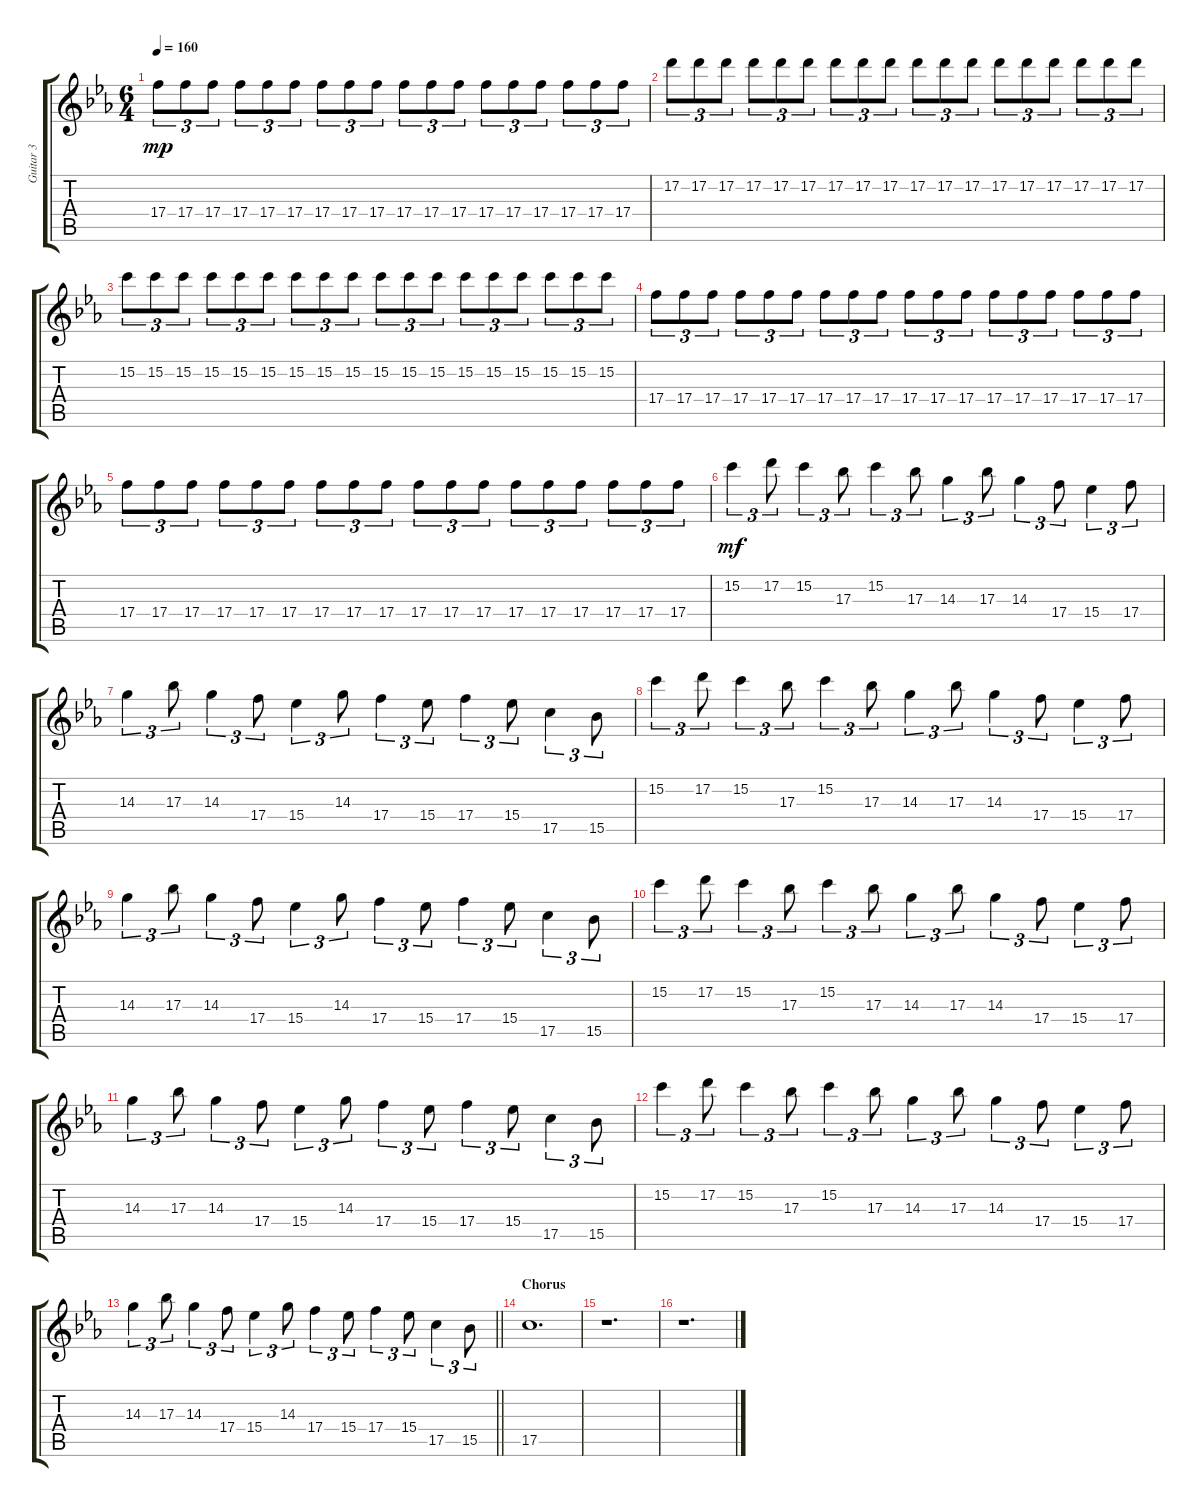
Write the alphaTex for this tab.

\track ("Guitar 3" "Guitar 3") {instrument acousticguitarsteel}
\staff {score tabs}
\tuning (D4 A3 F3 C3 G2 D2) {hide}
\ts (6 4)
\tempo 160
\clef g2
\ks cminor
17.4.8{tu (3 2) dy mp} 17.4.8{tu (3 2)} 17.4.8{tu (3 2) beam split} 17.4.8{tu (3 2)} 17.4.8{tu (3 2)} 17.4.8{tu (3 2) beam split} 17.4.8{tu (3 2)} 17.4.8{tu (3 2)} 17.4.8{tu (3 2)} 17.4.8{tu (3 2)} 17.4.8{tu (3 2)} 17.4.8{tu (3 2) beam split} 17.4.8{tu (3 2)} 17.4.8{tu (3 2)} 17.4.8{tu (3 2) beam split} 17.4.8{tu (3 2)} 17.4.8{tu (3 2)} 17.4.8{tu (3 2)} |
17.2.8{tu (3 2)} 17.2.8{tu (3 2)} 17.2.8{tu (3 2) beam split} 17.2.8{tu (3 2)} 17.2.8{tu (3 2)} 17.2.8{tu (3 2) beam split} 17.2.8{tu (3 2)} 17.2.8{tu (3 2)} 17.2.8{tu (3 2)} 17.2.8{tu (3 2)} 17.2.8{tu (3 2)} 17.2.8{tu (3 2) beam split} 17.2.8{tu (3 2)} 17.2.8{tu (3 2)} 17.2.8{tu (3 2) beam split} 17.2.8{tu (3 2)} 17.2.8{tu (3 2)} 17.2.8{tu (3 2)} |
15.2.8{tu (3 2)} 15.2.8{tu (3 2)} 15.2.8{tu (3 2) beam split} 15.2.8{tu (3 2) beam merge} 15.2.8{tu (3 2) beam merge} 15.2.8{tu (3 2) beam split} 15.2.8{tu (3 2) beam merge} 15.2.8{tu (3 2) beam merge} 15.2.8{tu (3 2)} 15.2.8{tu (3 2)} 15.2.8{tu (3 2)} 15.2.8{tu (3 2) beam split} 15.2.8{tu (3 2) beam merge} 15.2.8{tu (3 2) beam merge} 15.2.8{tu (3 2) beam split} 15.2.8{tu (3 2) beam merge} 15.2.8{tu (3 2) beam merge} 15.2.8{tu (3 2)} |
17.4.8{tu (3 2)} 17.4.8{tu (3 2)} 17.4.8{tu (3 2) beam split} 17.4.8{tu (3 2)} 17.4.8{tu (3 2)} 17.4.8{tu (3 2) beam split} 17.4.8{tu (3 2)} 17.4.8{tu (3 2)} 17.4.8{tu (3 2)} 17.4.8{tu (3 2)} 17.4.8{tu (3 2)} 17.4.8{tu (3 2) beam split} 17.4.8{tu (3 2)} 17.4.8{tu (3 2)} 17.4.8{tu (3 2) beam split} 17.4.8{tu (3 2)} 17.4.8{tu (3 2)} 17.4.8{tu (3 2)} |
17.4.8{tu (3 2)} 17.4.8{tu (3 2)} 17.4.8{tu (3 2) beam split} 17.4.8{tu (3 2)} 17.4.8{tu (3 2)} 17.4.8{tu (3 2) beam split} 17.4.8{tu (3 2)} 17.4.8{tu (3 2)} 17.4.8{tu (3 2)} 17.4.8{tu (3 2)} 17.4.8{tu (3 2)} 17.4.8{tu (3 2) beam split} 17.4.8{tu (3 2)} 17.4.8{tu (3 2)} 17.4.8{tu (3 2) beam split} 17.4.8{tu (3 2)} 17.4.8{tu (3 2)} 17.4.8{tu (3 2)} |
15.2.4{tu (3 2) dy mf} 17.2.8{tu (3 2)} 15.2.4{tu (3 2)} 17.3.8{tu (3 2)} 15.2.4{tu (3 2)} 17.3.8{tu (3 2)} 14.3.4{tu (3 2)} 17.3.8{tu (3 2)} 14.3.4{tu (3 2)} 17.4.8{tu (3 2)} 15.4.4{tu (3 2)} 17.4.8{tu (3 2)} |
14.3.4{tu (3 2)} 17.3.8{tu (3 2)} 14.3.4{tu (3 2)} 17.4.8{tu (3 2)} 15.4.4{tu (3 2)} 14.3.8{tu (3 2)} 17.4.4{tu (3 2)} 15.4.8{tu (3 2)} 17.4.4{tu (3 2)} 15.4.8{tu (3 2)} 17.5.4{tu (3 2)} 15.5.8{tu (3 2)} |
15.2.4{tu (3 2)} 17.2.8{tu (3 2)} 15.2.4{tu (3 2)} 17.3.8{tu (3 2)} 15.2.4{tu (3 2)} 17.3.8{tu (3 2)} 14.3.4{tu (3 2)} 17.3.8{tu (3 2)} 14.3.4{tu (3 2)} 17.4.8{tu (3 2)} 15.4.4{tu (3 2)} 17.4.8{tu (3 2)} |
14.3.4{tu (3 2)} 17.3.8{tu (3 2)} 14.3.4{tu (3 2)} 17.4.8{tu (3 2)} 15.4.4{tu (3 2)} 14.3.8{tu (3 2)} 17.4.4{tu (3 2)} 15.4.8{tu (3 2)} 17.4.4{tu (3 2)} 15.4.8{tu (3 2)} 17.5.4{tu (3 2)} 15.5.8{tu (3 2)} |
15.2.4{tu (3 2)} 17.2.8{tu (3 2)} 15.2.4{tu (3 2)} 17.3.8{tu (3 2)} 15.2.4{tu (3 2)} 17.3.8{tu (3 2)} 14.3.4{tu (3 2)} 17.3.8{tu (3 2)} 14.3.4{tu (3 2)} 17.4.8{tu (3 2)} 15.4.4{tu (3 2)} 17.4.8{tu (3 2)} |
14.3.4{tu (3 2)} 17.3.8{tu (3 2)} 14.3.4{tu (3 2)} 17.4.8{tu (3 2)} 15.4.4{tu (3 2)} 14.3.8{tu (3 2)} 17.4.4{tu (3 2)} 15.4.8{tu (3 2)} 17.4.4{tu (3 2)} 15.4.8{tu (3 2)} 17.5.4{tu (3 2)} 15.5.8{tu (3 2)} |
15.2.4{tu (3 2)} 17.2.8{tu (3 2)} 15.2.4{tu (3 2)} 17.3.8{tu (3 2)} 15.2.4{tu (3 2)} 17.3.8{tu (3 2)} 14.3.4{tu (3 2)} 17.3.8{tu (3 2)} 14.3.4{tu (3 2)} 17.4.8{tu (3 2)} 15.4.4{tu (3 2)} 17.4.8{tu (3 2)} |
\barLineRight lightlight
14.3.4{tu (3 2)} 17.3.8{tu (3 2)} 14.3.4{tu (3 2)} 17.4.8{tu (3 2)} 15.4.4{tu (3 2)} 14.3.8{tu (3 2)} 17.4.4{tu (3 2)} 15.4.8{tu (3 2)} 17.4.4{tu (3 2)} 15.4.8{tu (3 2)} 17.5.4{tu (3 2)} 15.5.8{tu (3 2)} |
\section ("" "Chorus")
17.5.1{d} |
r.1{d} |
r.1{d}
